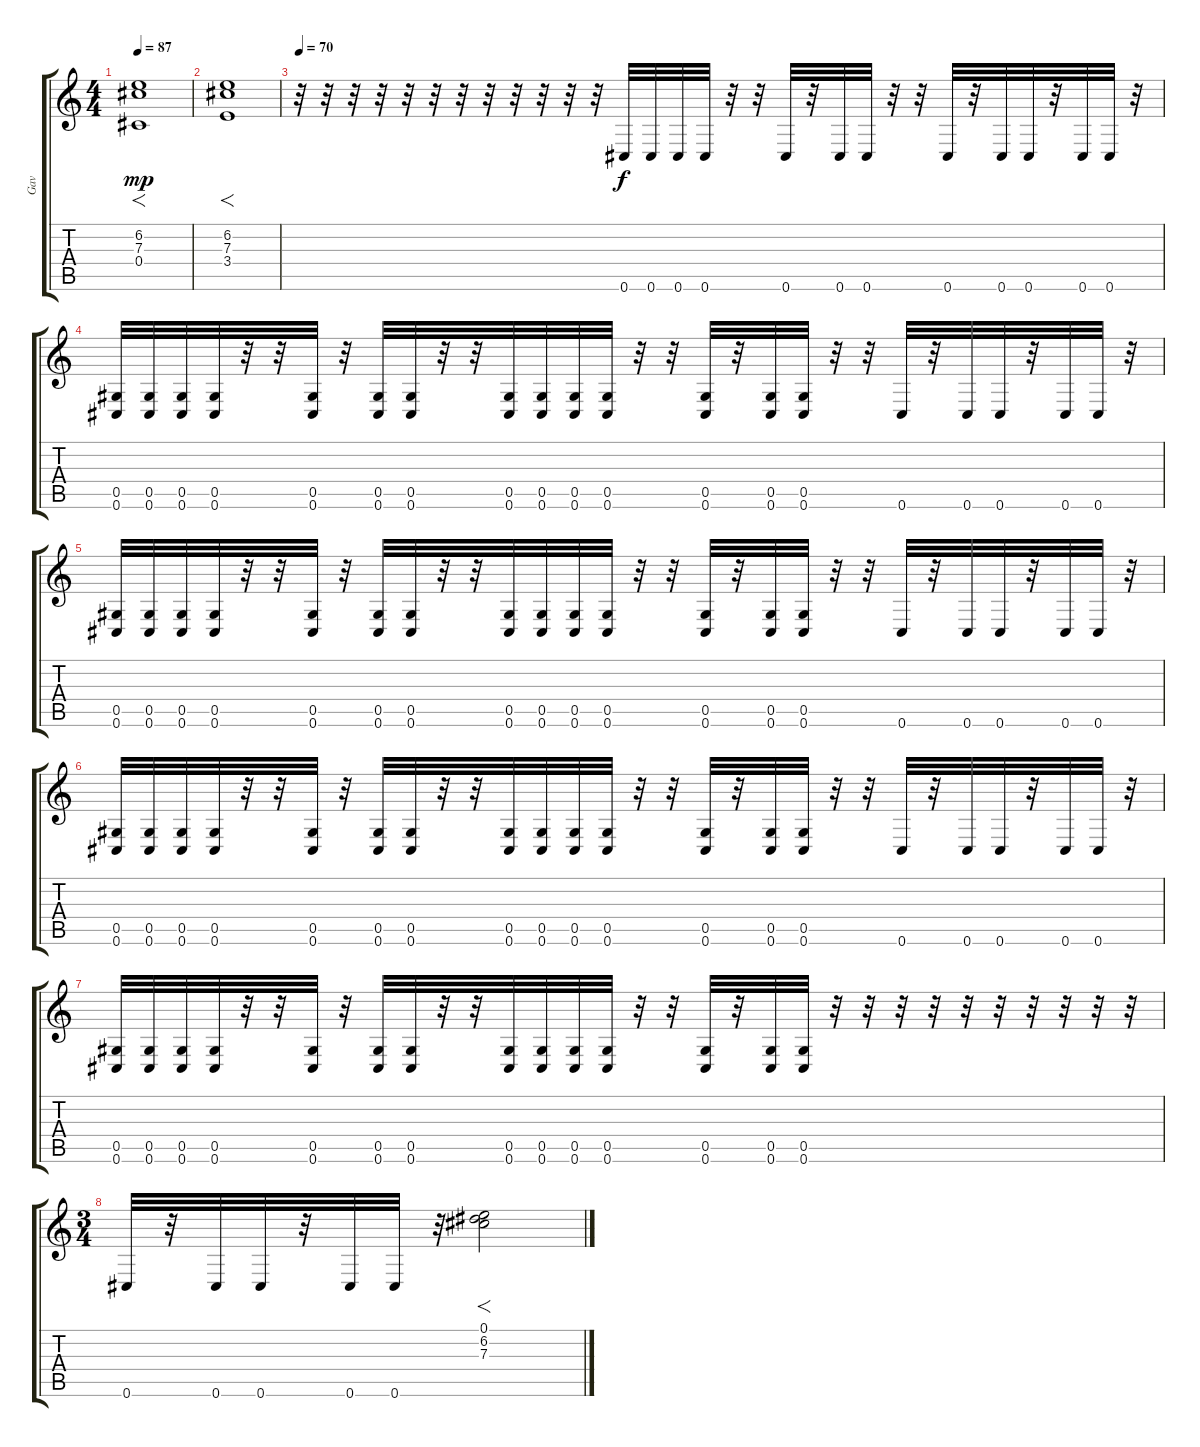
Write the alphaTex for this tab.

\track ("Gav" "Gav") {instrument distortionguitar}
\staff {score tabs}
\tuning (Eb4 Bb3 Gb3 Db3 Ab2 Db2) {hide}
\ts (4 4)
\tempo 87
\clef g2
\ks c
(6.2 7.3 0.4).1{f dy mp} |
(6.2 7.3 3.4).1{f} |
\tempo 70
r.32 r.32 r.32 r.32 r.32 r.32 r.32 r.32 r.32 r.32 r.32 r.32 0.6.32{dy f} 0.6.32 0.6.32 0.6.32 r.32 r.32 0.6.32 r.32 0.6.32 0.6.32 r.32 r.32 0.6.32 r.32 0.6.32 0.6.32 r.32 0.6.32 0.6.32 r.32 |
(0.5 0.6).32 (0.5 0.6).32 (0.5 0.6).32 (0.5 0.6).32 r.32 r.32 (0.5 0.6).32 r.32 (0.5 0.6).32 (0.5 0.6).32 r.32 r.32 (0.5 0.6).32 (0.5 0.6).32 (0.5 0.6).32 (0.5 0.6).32 r.32 r.32 (0.5 0.6).32 r.32 (0.5 0.6).32 (0.5 0.6).32 r.32 r.32 0.6.32 r.32 0.6.32 0.6.32 r.32 0.6.32 0.6.32 r.32 |
(0.5 0.6).32 (0.5 0.6).32 (0.5 0.6).32 (0.5 0.6).32 r.32 r.32 (0.5 0.6).32 r.32 (0.5 0.6).32 (0.5 0.6).32 r.32 r.32 (0.5 0.6).32 (0.5 0.6).32 (0.5 0.6).32 (0.5 0.6).32 r.32 r.32 (0.5 0.6).32 r.32 (0.5 0.6).32 (0.5 0.6).32 r.32 r.32 0.6.32 r.32 0.6.32 0.6.32 r.32 0.6.32 0.6.32 r.32 |
(0.5 0.6).32 (0.5 0.6).32 (0.5 0.6).32 (0.5 0.6).32 r.32 r.32 (0.5 0.6).32 r.32 (0.5 0.6).32 (0.5 0.6).32 r.32 r.32 (0.5 0.6).32 (0.5 0.6).32 (0.5 0.6).32 (0.5 0.6).32 r.32 r.32 (0.5 0.6).32 r.32 (0.5 0.6).32 (0.5 0.6).32 r.32 r.32 0.6.32 r.32 0.6.32 0.6.32 r.32 0.6.32 0.6.32 r.32 |
(0.5 0.6).32 (0.5 0.6).32 (0.5 0.6).32 (0.5 0.6).32 r.32 r.32 (0.5 0.6).32 r.32 (0.5 0.6).32 (0.5 0.6).32 r.32 r.32 (0.5 0.6).32 (0.5 0.6).32 (0.5 0.6).32 (0.5 0.6).32 r.32 r.32 (0.5 0.6).32 r.32 (0.5 0.6).32 (0.5 0.6).32 r.32 r.32 r.32 r.32 r.32 r.32 r.32 r.32 r.32 r.32 |
\ts (3 4)
0.6.32 r.32 0.6.32 0.6.32 r.32 0.6.32 0.6.32 r.32 (0.1 6.2 7.3).2{f}
